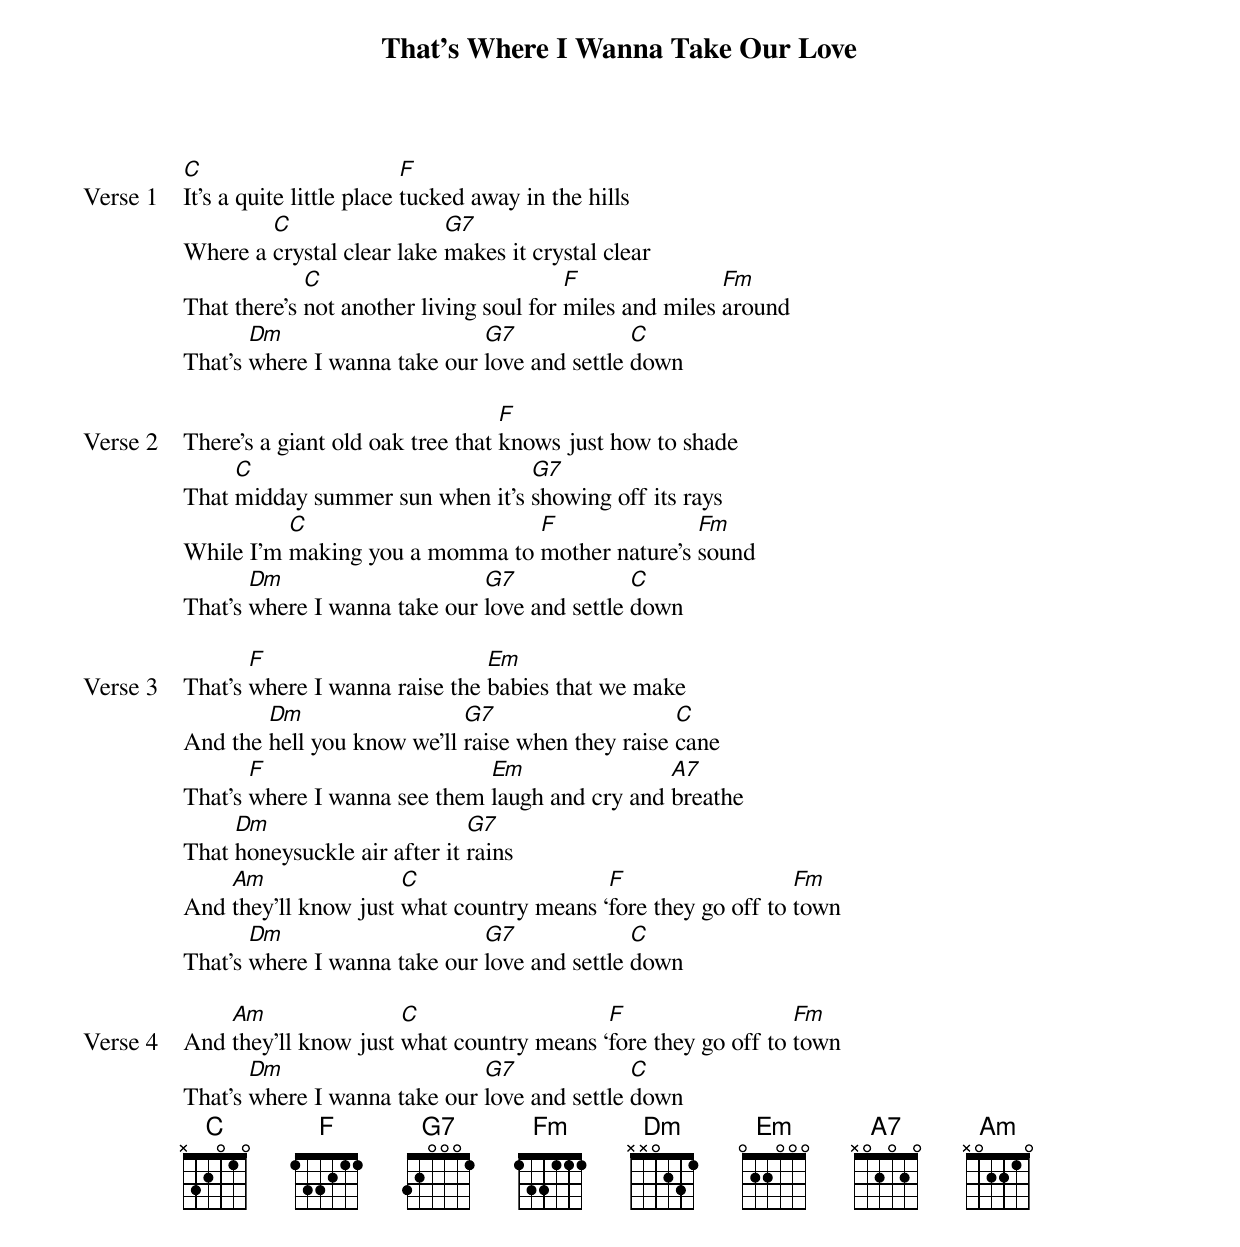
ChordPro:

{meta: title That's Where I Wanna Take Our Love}
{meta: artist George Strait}
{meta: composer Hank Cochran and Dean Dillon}

{start_of_verse: Verse 1}
[C]It's a quite little place [F]tucked away in the hills
Where a [C]crystal clear lake [G7]makes it crystal clear
That there's [C]not another living soul for [F]miles and miles [Fm]around
That's [Dm]where I wanna take our [G7]love and settle [C]down
{end_of_verse}

{start_of_verse: Verse 2}
There's a giant old oak tree that [F]knows just how to shade
That [C]midday summer sun when it's [G7]showing off its rays
While I'm [C]making you a momma to [F]mother nature’s [Fm]sound
That's [Dm]where I wanna take our [G7]love and settle [C]down
{end_of_verse}

{start_of_verse: Verse 3}
That's [F]where I wanna raise the [Em]babies that we make
And the [Dm]hell you know we'll [G7]raise when they raise [C]cane
That's [F]where I wanna see them [Em]laugh and cry and [A7]breathe
That [Dm]honeysuckle air after it [G7]rains
And [Am]they'll know just [C]what country means ‘[F]fore they go off to [Fm]town
That's [Dm]where I wanna take our [G7]love and settle [C]down
{end_of_verse}

{start_of_verse: Verse 4}
And [Am]they'll know just [C]what country means ‘[F]fore they go off to [Fm]town
That's [Dm]where I wanna take our [G7]love and settle [C]down
{end_of_verse}
